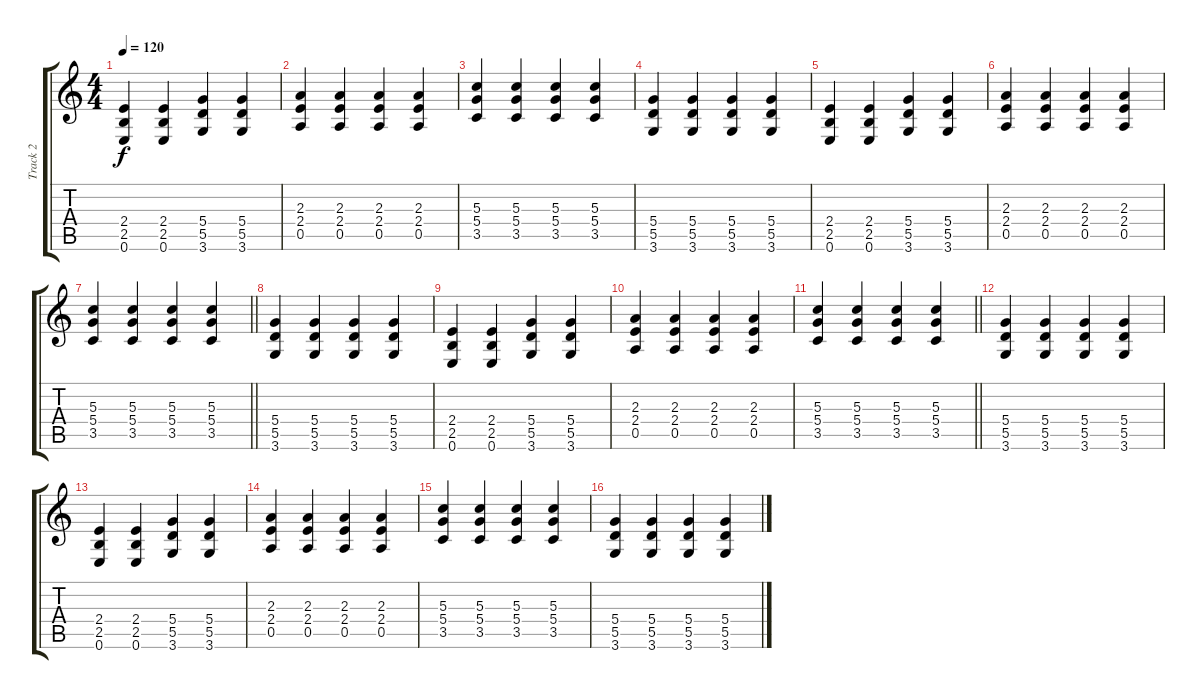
\track ("Track 2" "Track 2") {instrument distortionguitar}
\staff {score tabs}
\tuning (E4 B3 G3 D3 A2 E2) {hide}
\ts (4 4)
\tempo 120
\clef g2
\ks c
(2.4 2.5 0.6).4{dy f} (2.4 2.5 0.6).4 (5.4 5.5 3.6).4 (5.4 5.5 3.6).4 |
(2.3 2.4 0.5).4 (2.3 2.4 0.5).4 (2.3 2.4 0.5).4 (2.3 2.4 0.5).4 |
(5.3 5.4 3.5).4 (5.3 5.4 3.5).4 (5.3 5.4 3.5).4 (5.3 5.4 3.5).4 |
(5.4 5.5 3.6).4 (5.4 5.5 3.6).4 (5.4 5.5 3.6).4 (5.4 5.5 3.6).4 |
(2.4 2.5 0.6).4 (2.4 2.5 0.6).4 (5.4 5.5 3.6).4 (5.4 5.5 3.6).4 |
(2.3 2.4 0.5).4 (2.3 2.4 0.5).4 (2.3 2.4 0.5).4 (2.3 2.4 0.5).4 |
\barLineRight lightlight
(5.3 5.4 3.5).4 (5.3 5.4 3.5).4 (5.3 5.4 3.5).4 (5.3 5.4 3.5).4 |
(5.4 5.5 3.6).4 (5.4 5.5 3.6).4 (5.4 5.5 3.6).4 (5.4 5.5 3.6).4 |
(2.4 2.5 0.6).4 (2.4 2.5 0.6).4 (5.4 5.5 3.6).4 (5.4 5.5 3.6).4 |
(2.3 2.4 0.5).4 (2.3 2.4 0.5).4 (2.3 2.4 0.5).4 (2.3 2.4 0.5).4 |
\barLineRight lightlight
(5.3 5.4 3.5).4 (5.3 5.4 3.5).4 (5.3 5.4 3.5).4 (5.3 5.4 3.5).4 |
(5.4 5.5 3.6).4 (5.4 5.5 3.6).4 (5.4 5.5 3.6).4 (5.4 5.5 3.6).4 |
(2.4 2.5 0.6).4 (2.4 2.5 0.6).4 (5.4 5.5 3.6).4 (5.4 5.5 3.6).4 |
(2.3 2.4 0.5).4 (2.3 2.4 0.5).4 (2.3 2.4 0.5).4 (2.3 2.4 0.5).4 |
(5.3 5.4 3.5).4 (5.3 5.4 3.5).4 (5.3 5.4 3.5).4 (5.3 5.4 3.5).4 |
(5.4 5.5 3.6).4 (5.4 5.5 3.6).4 (5.4 5.5 3.6).4 (5.4 5.5 3.6).4
